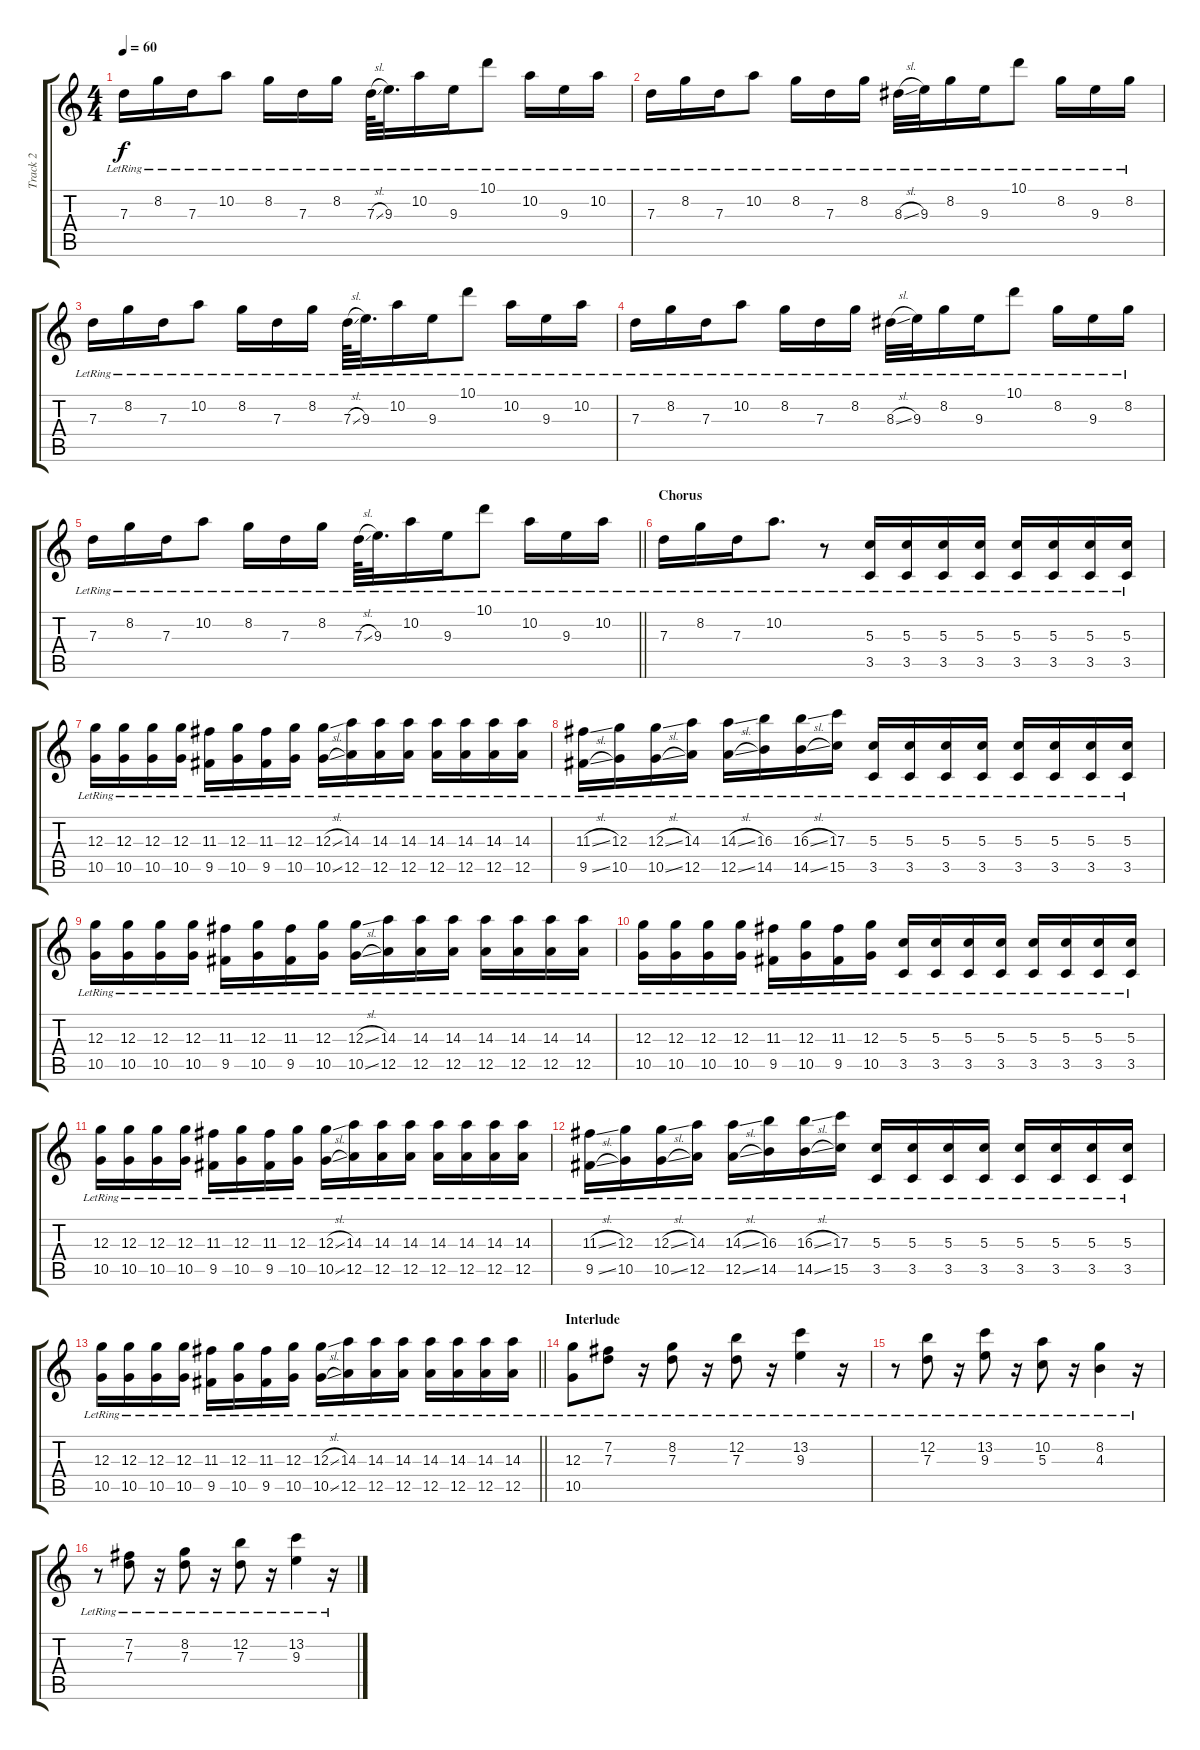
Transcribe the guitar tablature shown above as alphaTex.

\track ("Track 2" "Track 2") {instrument electricguitarjazz}
\staff {score tabs}
\tuning (E4 B3 G3 D3 A2 E2) {hide}
\ts (4 4)
\tempo 60
\clef g2
\ks c
7.3{lr}.16{dy f} 8.2{lr}.16 7.3{lr}.16 10.2{lr}.8 8.2{lr}.16 7.3{lr}.16 8.2{lr}.16 7.3{sl lr}.64 9.3{lr}.32{d} 10.2{lr}.16 9.3{lr}.16 10.1{lr}.8 10.2{lr}.16 9.3{lr}.16 10.2{lr}.16 |
7.3{lr}.16 8.2{lr}.16 7.3{lr}.16 10.2{lr}.8 8.2{lr}.16 7.3{lr}.16 8.2{lr}.16 8.3{sl lr}.32 9.3{lr}.32 8.2{lr}.16 9.3{lr}.16 10.1{lr}.8 8.2{lr}.16 9.3{lr}.16 8.2{lr}.16 |
7.3{lr}.16 8.2{lr}.16 7.3{lr}.16 10.2{lr}.8 8.2{lr}.16 7.3{lr}.16 8.2{lr}.16 7.3{sl lr}.64 9.3{lr}.32{d} 10.2{lr}.16 9.3{lr}.16 10.1{lr}.8 10.2{lr}.16 9.3{lr}.16 10.2{lr}.16 |
7.3{lr}.16 8.2{lr}.16 7.3{lr}.16 10.2{lr}.8 8.2{lr}.16 7.3{lr}.16 8.2{lr}.16 8.3{sl lr}.32 9.3{lr}.32 8.2{lr}.16 9.3{lr}.16 10.1{lr}.8 8.2{lr}.16 9.3{lr}.16 8.2{lr}.16 |
\barLineRight lightlight
7.3{lr}.16 8.2{lr}.16 7.3{lr}.16 10.2{lr}.8 8.2{lr}.16 7.3{lr}.16 8.2{lr}.16 7.3{sl lr}.64 9.3{lr}.32{d} 10.2{lr}.16 9.3{lr}.16 10.1{lr}.8 10.2{lr}.16 9.3{lr}.16 10.2{lr}.16 |
\section ("" "Chorus")
7.3{lr}.16 8.2{lr}.16 7.3{lr}.16 10.2{lr}.8{d} r.8 (5.3{lr} 3.5{lr}).16{volume 8 balance 8 instrument overdrivenguitar} (5.3{lr} 3.5{lr}).16 (5.3{lr} 3.5{lr}).16 (5.3{lr} 3.5{lr}).16 (5.3{lr} 3.5{lr}).16 (5.3{lr} 3.5{lr}).16 (5.3{lr} 3.5{lr}).16 (5.3{lr} 3.5{lr}).16 |
(12.3{lr} 10.5{lr}).16 (12.3{lr} 10.5{lr}).16 (12.3{lr} 10.5{lr}).16 (12.3{lr} 10.5{lr}).16 (11.3{lr} 9.5{lr}).16 (12.3{lr} 10.5{lr}).16 (11.3{lr} 9.5{lr}).16 (12.3{lr} 10.5{lr}).16 (12.3{sl lr} 10.5{sl lr}).16 (14.3{lr} 12.5{lr}).16 (14.3{lr} 12.5{lr}).16 (14.3{lr} 12.5{lr}).16 (14.3{lr} 12.5{lr}).16 (14.3{lr} 12.5{lr}).16 (14.3{lr} 12.5{lr}).16 (14.3{lr} 12.5{lr}).16 |
(11.3{sl lr} 9.5{sl lr}).16 (12.3{lr} 10.5{lr}).16 (12.3{sl lr} 10.5{sl lr}).16 (14.3{lr} 12.5{lr}).16 (14.3{sl lr} 12.5{sl lr}).16 (16.3{lr} 14.5{lr}).16 (16.3{sl lr} 14.5{sl lr}).16 (17.3{lr} 15.5{lr}).16 (5.3{lr} 3.5{lr}).16 (5.3{lr} 3.5{lr}).16 (5.3{lr} 3.5{lr}).16 (5.3{lr} 3.5{lr}).16 (5.3{lr} 3.5{lr}).16 (5.3{lr} 3.5{lr}).16 (5.3{lr} 3.5{lr}).16 (5.3{lr} 3.5{lr}).16 |
(12.3{lr} 10.5{lr}).16 (12.3{lr} 10.5{lr}).16 (12.3{lr} 10.5{lr}).16 (12.3{lr} 10.5{lr}).16 (11.3{lr} 9.5{lr}).16 (12.3{lr} 10.5{lr}).16 (11.3{lr} 9.5{lr}).16 (12.3{lr} 10.5{lr}).16 (12.3{sl lr} 10.5{sl lr}).16 (14.3{lr} 12.5{lr}).16 (14.3{lr} 12.5{lr}).16 (14.3{lr} 12.5{lr}).16 (14.3{lr} 12.5{lr}).16 (14.3{lr} 12.5{lr}).16 (14.3{lr} 12.5{lr}).16 (14.3{lr} 12.5{lr}).16 |
(12.3{lr} 10.5{lr}).16 (12.3{lr} 10.5{lr}).16 (12.3{lr} 10.5{lr}).16 (12.3{lr} 10.5{lr}).16 (11.3{lr} 9.5{lr}).16 (12.3{lr} 10.5{lr}).16 (11.3{lr} 9.5{lr}).16 (12.3{lr} 10.5{lr}).16 (5.3{lr} 3.5{lr}).16 (5.3{lr} 3.5{lr}).16 (5.3{lr} 3.5{lr}).16 (5.3{lr} 3.5{lr}).16 (5.3{lr} 3.5{lr}).16 (5.3{lr} 3.5{lr}).16 (5.3{lr} 3.5{lr}).16 (5.3{lr} 3.5{lr}).16 |
(12.3{lr} 10.5{lr}).16 (12.3{lr} 10.5{lr}).16 (12.3{lr} 10.5{lr}).16 (12.3{lr} 10.5{lr}).16 (11.3{lr} 9.5{lr}).16 (12.3{lr} 10.5{lr}).16 (11.3{lr} 9.5{lr}).16 (12.3{lr} 10.5{lr}).16 (12.3{sl lr} 10.5{sl lr}).16 (14.3{lr} 12.5{lr}).16 (14.3{lr} 12.5{lr}).16 (14.3{lr} 12.5{lr}).16 (14.3{lr} 12.5{lr}).16 (14.3{lr} 12.5{lr}).16 (14.3{lr} 12.5{lr}).16 (14.3{lr} 12.5{lr}).16 |
(11.3{sl lr} 9.5{sl lr}).16 (12.3{lr} 10.5{lr}).16 (12.3{sl lr} 10.5{sl lr}).16 (14.3{lr} 12.5{lr}).16 (14.3{sl lr} 12.5{sl lr}).16 (16.3{lr} 14.5{lr}).16 (16.3{sl lr} 14.5{sl lr}).16 (17.3{lr} 15.5{lr}).16 (5.3{lr} 3.5{lr}).16 (5.3{lr} 3.5{lr}).16 (5.3{lr} 3.5{lr}).16 (5.3{lr} 3.5{lr}).16 (5.3{lr} 3.5{lr}).16 (5.3{lr} 3.5{lr}).16 (5.3{lr} 3.5{lr}).16 (5.3{lr} 3.5{lr}).16 |
\barLineRight lightlight
(12.3{lr} 10.5{lr}).16 (12.3{lr} 10.5{lr}).16 (12.3{lr} 10.5{lr}).16 (12.3{lr} 10.5{lr}).16 (11.3{lr} 9.5{lr}).16 (12.3{lr} 10.5{lr}).16 (11.3{lr} 9.5{lr}).16 (12.3{lr} 10.5{lr}).16 (12.3{sl lr} 10.5{sl lr}).16 (14.3{lr} 12.5{lr}).16 (14.3{lr} 12.5{lr}).16 (14.3{lr} 12.5{lr}).16 (14.3{lr} 12.5{lr}).16 (14.3{lr} 12.5{lr}).16 (14.3{lr} 12.5{lr}).16 (14.3{lr} 12.5{lr}).16 |
\section ("" "Interlude")
(12.3{lr} 10.5{lr}).8 (7.2{lr} 7.3{lr}).8{volume 16 balance 13 instrument electricguitarjazz} r.16 (8.2{lr} 7.3{lr}).8 r.16 (12.2{lr} 7.3{lr}).8 r.16 (13.2{lr} 9.3{lr}).4 r.16 |
r.8 (12.2{lr} 7.3{lr}).8 r.16 (13.2{lr} 9.3{lr}).8 r.16 (10.2{lr} 5.3{lr}).8 r.16 (8.2{lr} 4.3{lr}).4 r.16 |
r.8 (7.2{lr} 7.3{lr}).8 r.16 (8.2{lr} 7.3{lr}).8 r.16 (12.2{lr} 7.3{lr}).8 r.16 (13.2{lr} 9.3{lr}).4 r.16
